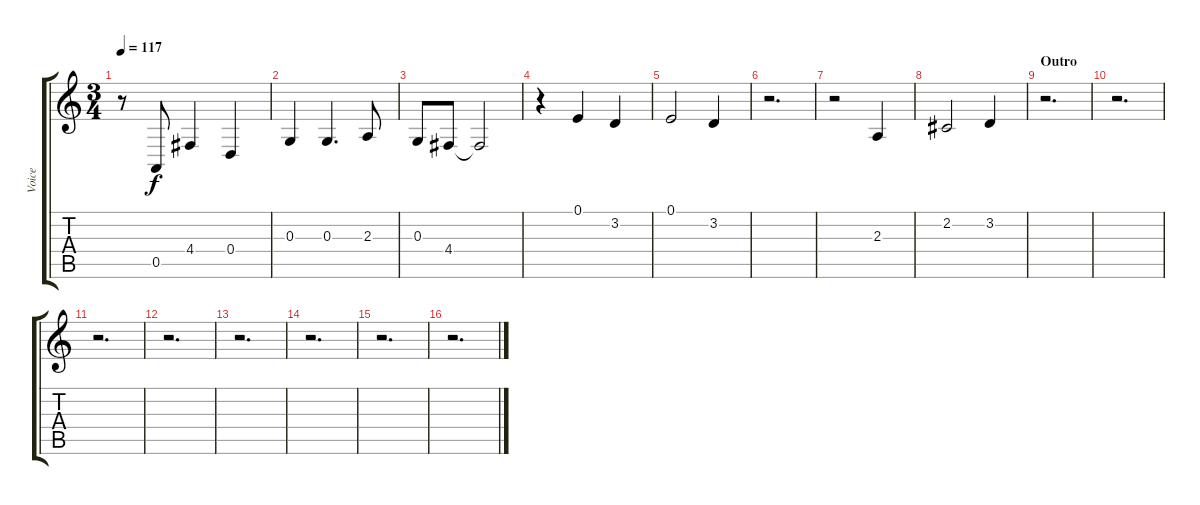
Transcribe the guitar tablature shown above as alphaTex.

\track ("Voice" "Voice") {instrument clarinet}
\staff {score tabs}
\tuning (E4 B3 G3 D3 A2 E2) {hide}
\ts (3 4)
\tempo 117
\clef g2
\ks c
r.8{dy f} 0.5.8 4.4.4 0.4.4 |
0.3.4 0.3.4{d} 2.3.8 |
0.3.8 4.4.8 4.4{t}.2 |
r.4 0.1.4 3.2.4 |
0.1.2 3.2.4 |
r.2{d} |
r.2 2.3.4 |
2.2.2 3.2.4 |
\section ("" "Outro")
r.2{d} |
r.2{d} |
r.2{d} |
r.2{d} |
r.2{d} |
r.2{d} |
r.2{d} |
r.2{d}
